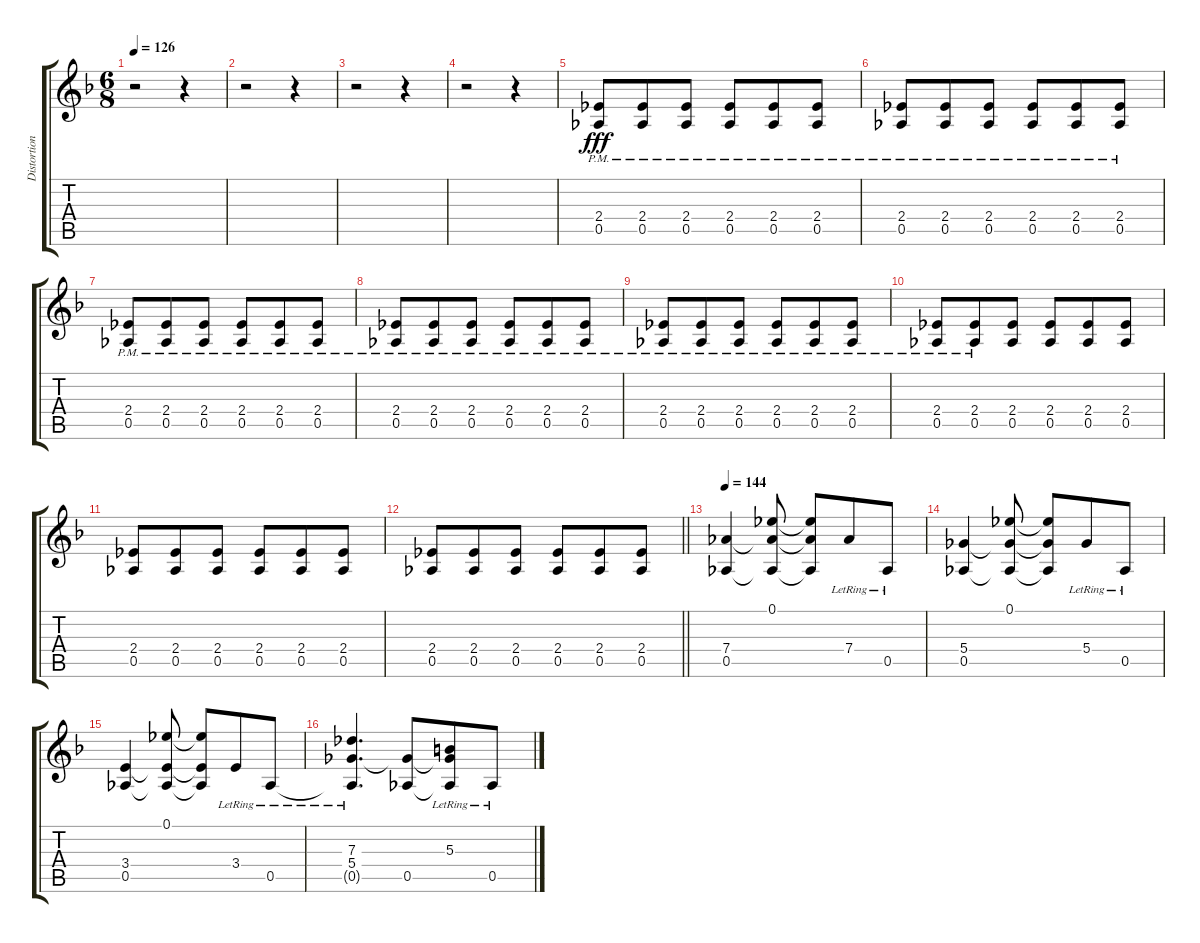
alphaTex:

\track ("Distortion Guitar" "Distortion") {instrument overdrivenguitar}
\staff {score tabs}
\tuning (Eb4 Bb3 Gb3 Db3 Ab2 Eb2) {hide}
\ts (6 8)
\tempo 126
\clef g2
\ks f
r.2{dy fff} r.4 |
r.2 r.4 |
r.2 r.4 |
r.2 r.4 |
(2.4{pm} 0.5{pm}).8 (2.4{pm} 0.5{pm}).8 (2.4{pm} 0.5{pm}).8 (2.4{pm} 0.5{pm}).8 (2.4{pm} 0.5{pm}).8 (2.4{pm} 0.5{pm}).8 |
(2.4{pm} 0.5{pm}).8 (2.4{pm} 0.5{pm}).8 (2.4{pm} 0.5{pm}).8 (2.4{pm} 0.5{pm}).8 (2.4{pm} 0.5{pm}).8 (2.4{pm} 0.5{pm}).8 |
(2.4{pm} 0.5{pm}).8 (2.4{pm} 0.5{pm}).8 (2.4{pm} 0.5{pm}).8 (2.4{pm} 0.5{pm}).8 (2.4{pm} 0.5{pm}).8 (2.4{pm} 0.5{pm}).8 |
(2.4{pm} 0.5{pm}).8 (2.4{pm} 0.5{pm}).8 (2.4{pm} 0.5{pm}).8 (2.4{pm} 0.5{pm}).8 (2.4{pm} 0.5{pm}).8 (2.4{pm} 0.5{pm}).8 |
(2.4{pm} 0.5{pm}).8 (2.4{pm} 0.5{pm}).8 (2.4{pm} 0.5{pm}).8 (2.4{pm} 0.5{pm}).8 (2.4{pm} 0.5{pm}).8 (2.4{pm} 0.5{pm}).8 |
(2.4{pm} 0.5{pm}).8 (2.4{pm} 0.5{pm}).8 (2.4 0.5).8 (2.4 0.5).8 (2.4 0.5).8 (2.4 0.5).8 |
(2.4 0.5).8 (2.4 0.5).8 (2.4 0.5).8 (2.4 0.5).8 (2.4 0.5).8 (2.4 0.5).8 |
\barLineRight lightlight
(2.4 0.5).8 (2.4 0.5).8 (2.4 0.5).8 (2.4 0.5).8 (2.4 0.5).8 (2.4 0.5).8 |
\tempo 144
(7.4 0.5).4 (0.1 7.4{t} 0.5{t}).8 (0.1{t} 7.4{t} 0.5{t}).8 7.4{lr}.8 0.5{lr}.8 |
(5.4 0.5).4 (0.1 5.4{t} 0.5{t}).8 (0.1{t} 5.4{t} 0.5{t}).8 5.4{lr}.8 0.5{lr}.8 |
(3.4 0.5).4 (0.1 3.4{t} 0.5{t}).8 (0.1{t} 3.4{t} 0.5{t}).8 3.4{lr}.8 0.5{lr}.8 |
(7.3{lr} 5.4{lr} 0.5{t}).4{d} (5.4{t} 0.5).8 (5.3{lr} 5.4{t} 0.5{t}).8 0.5{lr}.8
